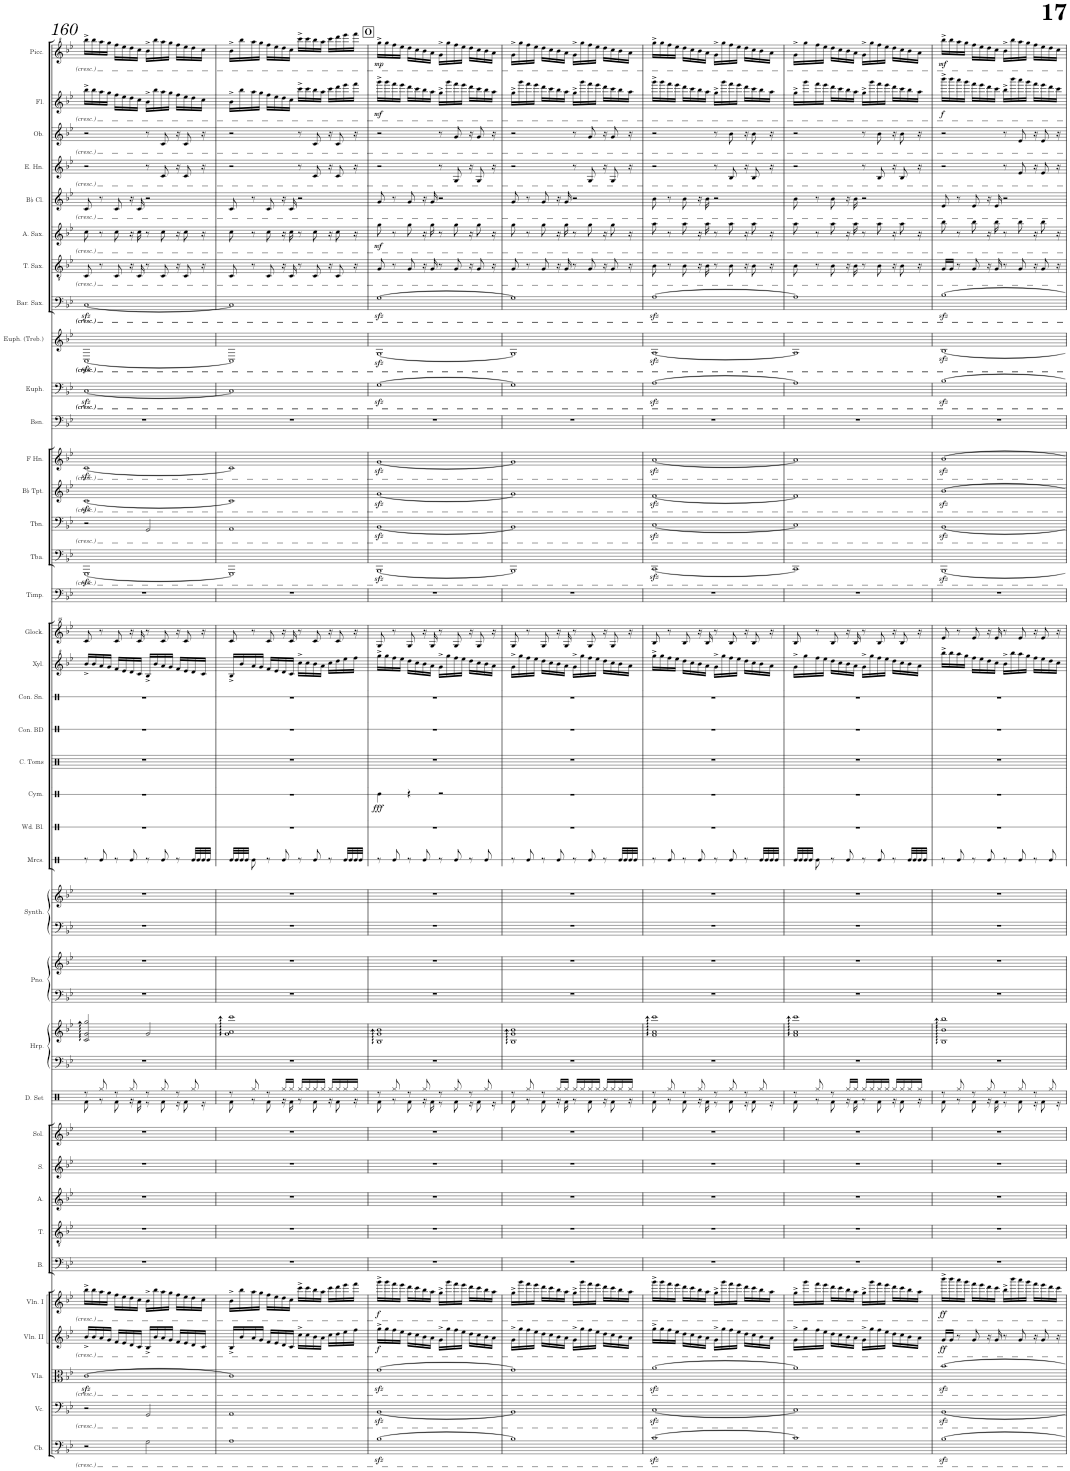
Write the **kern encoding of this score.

**kern	**kern	**kern	**kern	**dynam	**kern	**dynam	**kern	**kern	**kern	**kern	**kern	**kern	**kern	**kern	**kern	**kern	**kern	**kern	**kern	**kern	**kern	**dynam	**kern	**kern	**kern	**kern	**kern	**kern	**kern	**kern	**kern	**kern	**kern	**kern	**kern	**kern	**kern	**kern	**dynam	**kern	**kern	**kern	**kern	**dynam	**kern	**dynam
*part38	*part37	*part36	*part35	*part35	*part34	*part34	*part33	*part32	*part31	*part30	*part29	*part28	*part27	*part27	*part26	*part26	*part25	*part25	*part24	*part23	*part22	*part22	*part21	*part20	*part19	*part18	*part17	*part16	*part15	*part14	*part13	*part12	*part11	*part10	*part9	*part8	*part7	*part6	*part6	*part5	*part4	*part3	*part2	*part2	*part1	*part1
*staff41	*staff40	*staff39	*staff38	*staff38	*staff37	*staff37	*staff36	*staff35	*staff34	*staff33	*staff32	*staff31	*staff30	*staff29	*staff28	*staff27	*staff26	*staff25	*staff24	*staff23	*staff22	*staff22	*staff21	*staff20	*staff19	*staff18	*staff17	*staff16	*staff15	*staff14	*staff13	*staff12	*staff11	*staff10	*staff9	*staff8	*staff7	*staff6	*staff6	*staff5	*staff4	*staff3	*staff2	*staff2	*staff1	*staff1
*I"Contrabass	*I"Violoncello	*I"Viola	*I"Violin II	*	*I"Violin I	*	*I"Bass	*I"Tenor	*I"Alto	*I"Soprano	*I"Solo	*I"Drumset	*I"Harp	*	*I"Piano	*	*I"Bass Synthesizer	*	*I"Maracas	*I"Wood Blocks	*I"Cymbal	*	*I"Concert Toms	*I"Concert Bass Drum	*I"Concert Snare Drum	*I"Xylophone	*I"Glockenspiel	*I"Timpani	*I"Tuba	*I"Trombone	*I"Bb Trumpet	*I"Horn in F	*I"Bassoon	*I"Euphonium	*I"Euphonium (Treble Clef)	*I"Baritone Saxophone	*I"Tenor Saxophone	*I"Alto Saxophone	*	*I"Bb Clarinet	*I"English Horn	*I"Oboe	*I"Flute	*	*I"Piccolo	*
*I'Cb.	*I'Vc.	*I'Vla.	*I'Vln. II	*	*I'Vln. I	*	*I'B.	*I'T.	*I'A.	*I'S.	*I'Sol.	*I'D. Set	*I'Hrp.	*	*I'Pno.	*	*I'Synth.	*	*I'Mrcs.	*I'Wd. Bl.	*I'Cym.	*	*I'C. Toms	*I'Con. BD	*I'Con. Sn.	*I'Xyl.	*I'Glock.	*I'Timp.	*I'Tba.	*I'Tbn.	*I'Bb Tpt.	*	*I'Bsn.	*I'Euph.	*I'Euph. (Treb.)	*I'Bar. Sax.	*I'T. Sax.	*I'A. Sax.	*	*I'Bb Cl.	*I'E. Hn.	*I'Ob.	*I'Fl.	*	*I'Picc.	*
!!LO:PB:g=z
*clefFv4	*clefF4	*clefC3	*clefG2	*	*clefG2	*	*clefF4	*clefGv2	*clefG2	*clefG2	*clefG2	*clefX	*clefF4	*clefG2	*clefF4	*clefG2	*clefF4	*clefG2	*clefX	*clefX	*clefX	*	*clefX	*clefX	*clefX	*clefG^2	*clefG^^2	*clefF4	*clefF4	*clefF4	*clefG2	*clefG2	*clefF4	*clefF4	*clefG2	*clefF4	*clefGv2	*clefG2	*	*clefG2	*clefG2	*clefG2	*clefG2	*	*clefG^2	*
*ITrd7c12	*	*	*	*	*	*	*	*	*	*	*	*	*	*	*	*	*	*	*	*	*	*	*	*	*	*	*	*	*	*	*ITrd1c2	*ITrd4c7	*	*	*	*ITrd12c21	*ITrd8c14	*ITrd5c9	*	*ITrd1c2	*ITrd4c7	*	*	*	*ITrd-7c-12	*
*k[b-e-]	*k[b-e-]	*k[b-e-]	*k[b-e-]	*	*k[b-e-]	*	*k[b-e-]	*k[b-e-]	*k[b-e-]	*k[b-e-]	*k[b-e-]	*k[]	*k[b-e-]	*k[b-e-]	*k[b-e-]	*k[b-e-]	*k[b-e-]	*k[b-e-]	*k[]	*k[]	*k[]	*	*k[]	*k[]	*k[]	*k[b-e-]	*k[b-e-]	*k[b-e-]	*k[b-e-]	*k[b-e-]	*k[b-e-]	*k[b-e-]	*k[b-e-]	*k[b-e-]	*k[b-e-]	*k[b-e-]	*k[b-e-]	*k[b-e-]	*	*k[b-e-]	*k[b-e-]	*k[b-e-]	*k[b-e-]	*	*k[b-e-]	*
*M4/4	*M4/4	*M4/4	*M4/4	*	*M4/4	*	*M4/4	*M4/4	*M4/4	*M4/4	*M4/4	*M4/4	*M4/4	*M4/4	*M4/4	*M4/4	*M4/4	*M4/4	*M4/4	*M4/4	*M4/4	*	*M4/4	*M4/4	*M4/4	*M4/4	*M4/4	*M4/4	*M4/4	*M4/4	*M4/4	*M4/4	*M4/4	*M4/4	*M4/4	*M4/4	*M4/4	*M4/4	*	*M4/4	*M4/4	*M4/4	*M4/4	*	*M4/4	*
=160	=160	=160	=160	=160	=160	=160	=160	=160	=160	=160	=160	=160	=160	=160	=160	=160	=160	=160	=160	=160	=160	=160	=160	=160	=160	=160	=160	=160	=160	=160	=160	=160	=160	=160	=160	=160	=160	=160	=160	=160	=160	=160	=160	=160	=160	=160
*	*	*	*	*	*	*	*	*	*	*	*	*^	*	*	*	*	*	*	*	*	*	*	*	*	*	*	*	*	*	*	*	*	*	*	*	*	*	*	*	*	*	*	*	*	*	*
2r	2r	[1czz<	16b-^/LL	.	16bb-^\LL	.	1r	1r	1r	1r	1r	8r	8Rf\	1r	2c/ 2g/ 2gg/	1r	1r	1r	1r	8r	1r	1r	.	1r	1r	1r	16bb-^/LL	8ccc/	1r	[1GGGzz<	2r	[1czz<	[1czz<	1r	[1Czz<	[1Czz<	[1Czz<	8C/	8cc\	.	8c/	2r	2r	16bb-^\LL	.	16bbb-^\LL	.
.	.	.	16b-/	.	16bb-\	.	.	.	.	.	.	.	.	.	.	.	.	.	.	.	.	.	.	.	.	.	16bb-/	.	.	.	.	.	.	.	.	.	.	.	.	.	.	.	.	16bb-\	.	16bbb-\	.
.	.	.	16a/	.	16aa\	.	.	.	.	.	.	8Rgg/	8r	.	.	.	.	.	.	8Re/	.	.	.	.	.	.	16aa/	8r	.	.	.	.	.	.	.	.	.	8r	8r	.	8r	.	.	16aa\	.	16aaa\	.
.	.	.	16g/JJ	.	16gg\JJ	.	.	.	.	.	.	.	.	.	.	.	.	.	.	.	.	.	.	.	.	.	16gg/JJ	.	.	.	.	.	.	.	.	.	.	.	.	.	.	.	.	16gg\JJ	.	16ggg\JJ	.
.	.	.	16f/LL	.	16ff\LL	.	.	.	.	.	.	8r	8Rf\	.	.	.	.	.	.	8r	.	.	.	.	.	.	16ff/LL	8ccc/	.	.	.	.	.	.	.	.	.	8C/	8cc\	.	8c/	.	.	16ff\LL	.	16fff\LL	.
.	.	.	16e-/	.	16ee-\	.	.	.	.	.	.	.	.	.	.	.	.	.	.	.	.	.	.	.	.	.	16ee-/	.	.	.	.	.	.	.	.	.	.	.	.	.	.	.	.	16ee-\	.	16eee-\	.
.	.	.	16d/	.	16dd\	.	.	.	.	.	.	8Rgg/	16r	.	.	.	.	.	.	8Re/	.	.	.	.	.	.	16dd/	16r	.	.	.	.	.	.	.	.	.	16r	16r	.	16r	.	.	16dd\	.	16ddd\	.
.	.	.	16c/JJ	.	16cc\JJ	.	.	.	.	.	.	.	16Rf\	.	.	.	.	.	.	.	.	.	.	.	.	.	16cc/JJ	16ccc/	.	.	.	.	.	.	.	.	.	16C/	16cc\	.	16c/	.	.	16cc\JJ	.	16ccc\JJ	.
2GG\	2GG/	.	16B-^/LL	.	16b-^\LL	.	.	.	.	.	.	8r	8r	.	2g/	.	.	.	.	8r	.	.	.	.	.	.	16b-^/LL	8r	.	.	2GG/	.	.	.	.	.	.	8r	8r	.	2r	8r	8r	16b-^\LL	.	16bb-^\LL	.
.	.	.	16b-/	.	16bb-\	.	.	.	.	.	.	.	.	.	.	.	.	.	.	.	.	.	.	.	.	.	16bb-/	.	.	.	.	.	.	.	.	.	.	.	.	.	.	.	.	16bb-\	.	16bbb-\	.
.	.	.	16a/	.	16aa\	.	.	.	.	.	.	8Rgg/	8Rf\	.	.	.	.	.	.	8Re/	.	.	.	.	.	.	16aa/	8ccc/	.	.	.	.	.	.	.	.	.	8C/	8cc\	.	.	8c/	8c/	16aa\	.	16aaa\	.
.	.	.	16g/JJ	.	16gg\JJ	.	.	.	.	.	.	.	.	.	.	.	.	.	.	.	.	.	.	.	.	.	16gg/JJ	.	.	.	.	.	.	.	.	.	.	.	.	.	.	.	.	16gg\JJ	.	16ggg\JJ	.
.	.	.	16f/LL	.	16ff\LL	.	.	.	.	.	.	8r	16r	.	.	.	.	.	.	8r	.	.	.	.	.	.	16ff/LL	16r	.	.	.	.	.	.	.	.	.	16r	16r	.	.	16r	16r	16ff\LL	.	16fff\LL	.
.	.	.	16e-/	.	16ee-\	.	.	.	.	.	.	.	8Rf\	.	.	.	.	.	.	.	.	.	.	.	.	.	16ee-/	8ccc/	.	.	.	.	.	.	.	.	.	8C/	8cc\	.	.	8c/	8c/	16ee-\	.	16eee-\	.
.	.	.	16d/	.	16dd\	.	.	.	.	.	.	8Rgg/	.	.	.	.	.	.	.	32Re/LLL	.	.	.	.	.	.	16dd/	.	.	.	.	.	.	.	.	.	.	.	.	.	.	.	.	16dd\	.	16ddd\	.
.	.	.	.	.	.	.	.	.	.	.	.	.	.	.	.	.	.	.	.	32Re/	.	.	.	.	.	.	.	.	.	.	.	.	.	.	.	.	.	.	.	.	.	.	.	.	.	.	.
.	.	.	16c/JJ	.	16cc\JJ	.	.	.	.	.	.	.	16r	.	.	.	.	.	.	32Re/	.	.	.	.	.	.	16cc/JJ	16r	.	.	.	.	.	.	.	.	.	16r	16r	.	.	16r	16r	16cc\JJ	.	16ccc\JJ	.
.	.	.	.	.	.	.	.	.	.	.	.	.	.	.	.	.	.	.	.	32Re/JJJ	.	.	.	.	.	.	.	.	.	.	.	.	.	.	.	.	.	.	.	.	.	.	.	.	.	.	.
=161	=161	=161	=161	=161	=161	=161	=161	=161	=161	=161	=161	=161	=161	=161	=161	=161	=161	=161	=161	=161	=161	=161	=161	=161	=161	=161	=161	=161	=161	=161	=161	=161	=161	=161	=161	=161	=161	=161	=161	=161	=161	=161	=161	=161	=161	=161	=161
1AA	1AA	1c]	16B-^/LL	.	16b-^\LL	.	1r	1r	1r	1r	1r	8r	8Rf\	1r	1g 1a 1ccc	1r	1r	1r	1r	32Re/LLL	1r	1r	.	1r	1r	1r	16b-^/LL	8ccc/	1r	1GGG]	1AA	1c]	1c]	1r	1C]	1C]	1C]	8C/	8cc\	.	8c/	2r	2r	16b-^\LL	.	16bb-^\LL	.
.	.	.	.	.	.	.	.	.	.	.	.	.	.	.	.	.	.	.	.	32Re/	.	.	.	.	.	.	.	.	.	.	.	.	.	.	.	.	.	.	.	.	.	.	.	.	.	.	.
.	.	.	16b-/	.	16bb-\	.	.	.	.	.	.	.	.	.	.	.	.	.	.	32Re/	.	.	.	.	.	.	16bb-/	.	.	.	.	.	.	.	.	.	.	.	.	.	.	.	.	16bb-\	.	16bbb-\	.
.	.	.	.	.	.	.	.	.	.	.	.	.	.	.	.	.	.	.	.	32Re/JJJ	.	.	.	.	.	.	.	.	.	.	.	.	.	.	.	.	.	.	.	.	.	.	.	.	.	.	.
.	.	.	16a/	.	16aa\	.	.	.	.	.	.	8Rgg/	8r	.	.	.	.	.	.	8Re\	.	.	.	.	.	.	16aa/	8r	.	.	.	.	.	.	.	.	.	8r	8r	.	8r	.	.	16aa\	.	16aaa\	.
.	.	.	16g/JJ	.	16gg\JJ	.	.	.	.	.	.	.	.	.	.	.	.	.	.	.	.	.	.	.	.	.	16gg/JJ	.	.	.	.	.	.	.	.	.	.	.	.	.	.	.	.	16gg\JJ	.	16ggg\JJ	.
.	.	.	16f/LL	.	16ff\LL	.	.	.	.	.	.	8r	8Rf\	.	.	.	.	.	.	8r	.	.	.	.	.	.	16ff/LL	8ccc/	.	.	.	.	.	.	.	.	.	8C/	8cc\	.	8c/	.	.	16ff\LL	.	16fff\LL	.
.	.	.	16e-/	.	16ee-\	.	.	.	.	.	.	.	.	.	.	.	.	.	.	.	.	.	.	.	.	.	16ee-/	.	.	.	.	.	.	.	.	.	.	.	.	.	.	.	.	16ee-\	.	16eee-\	.
.	.	.	16d/	.	16dd\	.	.	.	.	.	.	16Rgg/LL	16r	.	.	.	.	.	.	8Re/	.	.	.	.	.	.	16dd/	16r	.	.	.	.	.	.	.	.	.	16r	16r	.	16r	.	.	16dd\	.	16ddd\	.
.	.	.	16c/JJ	.	16cc\JJ	.	.	.	.	.	.	16Rgg/JJ	16Rf\	.	.	.	.	.	.	.	.	.	.	.	.	.	16cc/JJ	16ccc/	.	.	.	.	.	.	.	.	.	16C/	16cc\	.	16c/	.	.	16cc\JJ	.	16ccc\JJ	.
.	.	.	16cc^\LL	.	16ccc^\LL	.	.	.	.	.	.	16Rgg/LL	8r	.	.	.	.	.	.	8r	.	.	.	.	.	.	16ccc^\LL	8r	.	.	.	.	.	.	.	.	.	8r	8r	.	2r	8r	8r	16ccc^\LL	.	16cccc^\LL	.
.	.	.	16cc\	.	16ccc\	.	.	.	.	.	.	16Rgg/	.	.	.	.	.	.	.	.	.	.	.	.	.	.	16ccc\	.	.	.	.	.	.	.	.	.	.	.	.	.	.	.	.	16ccc\	.	16cccc\	.
.	.	.	16b-\	.	16bb-\	.	.	.	.	.	.	16Rgg/	8Rf\	.	.	.	.	.	.	8Re/	.	.	.	.	.	.	16bb-\	8ccc/	.	.	.	.	.	.	.	.	.	8C/	8cc\	.	.	8c/	8c/	16bb-\	.	16bbb-\	.
.	.	.	16a\JJ	.	16aa\JJ	.	.	.	.	.	.	16Rgg/JJ	.	.	.	.	.	.	.	.	.	.	.	.	.	.	16aa\JJ	.	.	.	.	.	.	.	.	.	.	.	.	.	.	.	.	16aa\JJ	.	16aaa\JJ	.
.	.	.	16cc\LL	.	16ccc\LL	.	.	.	.	.	.	16Rgg/LL	16r	.	.	.	.	.	.	8r	.	.	.	.	.	.	16ccc\LL	16r	.	.	.	.	.	.	.	.	.	16r	16r	.	.	16r	16r	16ccc\LL	.	16cccc\LL	.
.	.	.	16dd\	.	16ddd\	.	.	.	.	.	.	16Rgg/	8Rf\	.	.	.	.	.	.	.	.	.	.	.	.	.	16ddd\	8ccc/	.	.	.	.	.	.	.	.	.	8C/	8cc\	.	.	8c/	8c/	16ddd\	.	16dddd\	.
.	.	.	16ee-\	.	16eee-\	.	.	.	.	.	.	16Rgg/	.	.	.	.	.	.	.	32Re/LLL	.	.	.	.	.	.	16eee-\	.	.	.	.	.	.	.	.	.	.	.	.	.	.	.	.	16eee-\	.	16eeee-\	.
.	.	.	.	.	.	.	.	.	.	.	.	.	.	.	.	.	.	.	.	32Re/	.	.	.	.	.	.	.	.	.	.	.	.	.	.	.	.	.	.	.	.	.	.	.	.	.	.	.
.	.	.	16ff\JJ	.	16fff\JJ	.	.	.	.	.	.	16Rgg/JJ	16r	.	.	.	.	.	.	32Re/	.	.	.	.	.	.	16fff\JJ	16r	.	.	.	.	.	.	.	.	.	16r	16r	.	.	16r	16r	16fff\JJ	.	16ffff\JJ	.
.	.	.	.	.	.	.	.	.	.	.	.	.	.	.	.	.	.	.	.	32Re/JJJ	.	.	.	.	.	.	.	.	.	.	.	.	.	.	.	.	.	.	.	.	.	.	.	.	.	.	.
!!LO:REH:place=s1:a:B:cj:fs=14:t=O
=162	=162	=162	=162	=162	=162	=162	=162	=162	=162	=162	=162	=162	=162	=162	=162	=162	=162	=162	=162	=162	=162	=162	=162	=162	=162	=162	=162	=162	=162	=162	=162	=162	=162	=162	=162	=162	=162	=162	=162	=162	=162	=162	=162	=162	=162	=162	=162
!	!	!	!	!LO:DY:b	!	!LO:DY:b	!	!	!	!	!	!	!	!	!	!	!	!	!	!	!	!	!LO:DY:b	!	!	!	!	!	!	!	!	!	!	!	!	!	!	!	!	!LO:DY:b	!	!	!	!	!LO:DY:b	!	!LO:DY:b
[1BB-zz<	[1BB-zz<	[1gzz<	16gg^\LL	f	16ggg^\LL	f	1r	1r	1r	1r	1r	8r	8Rf\	1r	1B- 1g 1b-	1r	1r	1r	1r	8r	1r	4Re\	fff	1r	1r	1r	16ggg^\LL	8gg/	1r	[1BBB-zz<	[1BB-zz<	[1gzz<	[1gzz<	1r	[1Gzz<	[1Gzz<	[1Gzz<	8G/	8gg\	mf	8g/	2r	2r	16ggg^\LL	mf	16ggg^\LL	mp
.	.	.	16gg\	.	16ggg\	.	.	.	.	.	.	.	.	.	.	.	.	.	.	.	.	.	.	.	.	.	16ggg\	.	.	.	.	.	.	.	.	.	.	.	.	.	.	.	.	16ggg\	.	16ggg\	.
.	.	.	16ff\	.	16fff\	.	.	.	.	.	.	8Rgg/	8r	.	.	.	.	.	.	8Re/	.	.	.	.	.	.	16fff\	8r	.	.	.	.	.	.	.	.	.	8r	8r	.	8r	.	.	16fff\	.	16fff\	.
.	.	.	16ee-\JJ	.	16eee-\JJ	.	.	.	.	.	.	.	.	.	.	.	.	.	.	.	.	.	.	.	.	.	16eee-\JJ	.	.	.	.	.	.	.	.	.	.	.	.	.	.	.	.	16eee-\JJ	.	16eee-\JJ	.
.	.	.	16dd\LL	.	16ddd\LL	.	.	.	.	.	.	8r	8Rf\	.	.	.	.	.	.	8r	.	4r	.	.	.	.	16ddd\LL	8gg/	.	.	.	.	.	.	.	.	.	8G/	8gg\	.	8g/	.	.	16ddd\LL	.	16ddd\LL	.
.	.	.	16cc\	.	16ccc\	.	.	.	.	.	.	.	.	.	.	.	.	.	.	.	.	.	.	.	.	.	16ccc\	.	.	.	.	.	.	.	.	.	.	.	.	.	.	.	.	16ccc\	.	16ccc\	.
.	.	.	16b-\	.	16bb-\	.	.	.	.	.	.	8Rgg/	16r	.	.	.	.	.	.	8Re/	.	.	.	.	.	.	16bb-\	16r	.	.	.	.	.	.	.	.	.	16r	16r	.	16r	.	.	16bb-\	.	16bb-\	.
.	.	.	16a\JJ	.	16aa\JJ	.	.	.	.	.	.	.	16Rf\	.	.	.	.	.	.	.	.	.	.	.	.	.	16aa\JJ	16gg/	.	.	.	.	.	.	.	.	.	16G/	16gg\	.	16g/	.	.	16aa\JJ	.	16aa\JJ	.
.	.	.	16g^\LL	.	16gg^\LL	.	.	.	.	.	.	8r	8r	.	.	.	.	.	.	8r	.	2r	.	.	.	.	16gg^\LL	8r	.	.	.	.	.	.	.	.	.	8r	8r	.	2r	8r	8r	16gg^\LL	.	16gg^\LL	.
.	.	.	16gg\	.	16ggg\	.	.	.	.	.	.	.	.	.	.	.	.	.	.	.	.	.	.	.	.	.	16ggg\	.	.	.	.	.	.	.	.	.	.	.	.	.	.	.	.	16ggg\	.	16ggg\	.
.	.	.	16ff\	.	16fff\	.	.	.	.	.	.	8Rgg/	8Rf\	.	.	.	.	.	.	8Re/	.	.	.	.	.	.	16fff\	8gg/	.	.	.	.	.	.	.	.	.	8G/	8gg\	.	.	8G/	8g/	16fff\	.	16fff\	.
.	.	.	16ee-\JJ	.	16eee-\JJ	.	.	.	.	.	.	.	.	.	.	.	.	.	.	.	.	.	.	.	.	.	16eee-\JJ	.	.	.	.	.	.	.	.	.	.	.	.	.	.	.	.	16eee-\JJ	.	16eee-\JJ	.
.	.	.	16dd\LL	.	16ddd\LL	.	.	.	.	.	.	8r	16r	.	.	.	.	.	.	8r	.	.	.	.	.	.	16ddd\LL	16r	.	.	.	.	.	.	.	.	.	16r	16r	.	.	16r	16r	16ddd\LL	.	16ddd\LL	.
.	.	.	16cc\	.	16ccc\	.	.	.	.	.	.	.	8Rf\	.	.	.	.	.	.	.	.	.	.	.	.	.	16ccc\	8gg/	.	.	.	.	.	.	.	.	.	8G/	8gg\	.	.	8G/	8g/	16ccc\	.	16ccc\	.
.	.	.	16b-\	.	16bb-\	.	.	.	.	.	.	8Rgg/	.	.	.	.	.	.	.	8Re/	.	.	.	.	.	.	16bb-\	.	.	.	.	.	.	.	.	.	.	.	.	.	.	.	.	16bb-\	.	16bb-\	.
.	.	.	16a\JJ	.	16aa\JJ	.	.	.	.	.	.	.	16r	.	.	.	.	.	.	.	.	.	.	.	.	.	16aa\JJ	16r	.	.	.	.	.	.	.	.	.	16r	16r	.	.	16r	16r	16aa\JJ	.	16aa\JJ	.
=163	=163	=163	=163	=163	=163	=163	=163	=163	=163	=163	=163	=163	=163	=163	=163	=163	=163	=163	=163	=163	=163	=163	=163	=163	=163	=163	=163	=163	=163	=163	=163	=163	=163	=163	=163	=163	=163	=163	=163	=163	=163	=163	=163	=163	=163	=163	=163
1BB-]	1BB-]	1g]	16g^\LL	.	16gg^\LL	.	1r	1r	1r	1r	1r	8r	8Rf\	1r	1B- 1g 1b-	1r	1r	1r	1r	8r	1r	1r	.	1r	1r	1r	16gg^\LL	8gg/	1r	1BBB-]	1BB-]	1g]	1g]	1r	1G]	1G]	1G]	8G/	8gg\	.	8g/	2r	2r	16gg^\LL	.	16gg^\LL	.
.	.	.	16gg\	.	16ggg\	.	.	.	.	.	.	.	.	.	.	.	.	.	.	.	.	.	.	.	.	.	16ggg\	.	.	.	.	.	.	.	.	.	.	.	.	.	.	.	.	16ggg\	.	16ggg\	.
.	.	.	16ff\	.	16fff\	.	.	.	.	.	.	8Rgg/	8r	.	.	.	.	.	.	8Re/	.	.	.	.	.	.	16fff\	8r	.	.	.	.	.	.	.	.	.	8r	8r	.	8r	.	.	16fff\	.	16fff\	.
.	.	.	16ee-\JJ	.	16eee-\JJ	.	.	.	.	.	.	.	.	.	.	.	.	.	.	.	.	.	.	.	.	.	16eee-\JJ	.	.	.	.	.	.	.	.	.	.	.	.	.	.	.	.	16eee-\JJ	.	16eee-\JJ	.
.	.	.	16dd\LL	.	16ddd\LL	.	.	.	.	.	.	8r	8Rf\	.	.	.	.	.	.	8r	.	.	.	.	.	.	16ddd\LL	8gg/	.	.	.	.	.	.	.	.	.	8G/	8gg\	.	8g/	.	.	16ddd\LL	.	16ddd\LL	.
.	.	.	16cc\	.	16ccc\	.	.	.	.	.	.	.	.	.	.	.	.	.	.	.	.	.	.	.	.	.	16ccc\	.	.	.	.	.	.	.	.	.	.	.	.	.	.	.	.	16ccc\	.	16ccc\	.
.	.	.	16b-\	.	16bb-\	.	.	.	.	.	.	16Rgg/LL	16r	.	.	.	.	.	.	8Re/	.	.	.	.	.	.	16bb-\	16r	.	.	.	.	.	.	.	.	.	16r	16r	.	16r	.	.	16bb-\	.	16bb-\	.
.	.	.	16a\JJ	.	16aa\JJ	.	.	.	.	.	.	16Rgg/JJ	16Rf\	.	.	.	.	.	.	.	.	.	.	.	.	.	16aa\JJ	16gg/	.	.	.	.	.	.	.	.	.	16G/	16gg\	.	16g/	.	.	16aa\JJ	.	16aa\JJ	.
.	.	.	16g^\LL	.	16gg^\LL	.	.	.	.	.	.	16Rgg/LL	8r	.	.	.	.	.	.	8r	.	.	.	.	.	.	16gg^\LL	8r	.	.	.	.	.	.	.	.	.	8r	8r	.	2r	8r	8r	16gg^\LL	.	16gg^\LL	.
.	.	.	16gg\	.	16ggg\	.	.	.	.	.	.	16Rgg/	.	.	.	.	.	.	.	.	.	.	.	.	.	.	16ggg\	.	.	.	.	.	.	.	.	.	.	.	.	.	.	.	.	16ggg\	.	16ggg\	.
.	.	.	16ff\	.	16fff\	.	.	.	.	.	.	16Rgg/	8Rf\	.	.	.	.	.	.	8Re/	.	.	.	.	.	.	16fff\	8gg/	.	.	.	.	.	.	.	.	.	8G/	8gg\	.	.	8G/	8g/	16fff\	.	16fff\	.
.	.	.	16ee-\JJ	.	16eee-\JJ	.	.	.	.	.	.	16Rgg/JJ	.	.	.	.	.	.	.	.	.	.	.	.	.	.	16eee-\JJ	.	.	.	.	.	.	.	.	.	.	.	.	.	.	.	.	16eee-\JJ	.	16eee-\JJ	.
.	.	.	16dd\LL	.	16ddd\LL	.	.	.	.	.	.	16Rgg/LL	16r	.	.	.	.	.	.	8r	.	.	.	.	.	.	16ddd\LL	16r	.	.	.	.	.	.	.	.	.	16r	16r	.	.	16r	16r	16ddd\LL	.	16ddd\LL	.
.	.	.	16cc\	.	16ccc\	.	.	.	.	.	.	16Rgg/	8Rf\	.	.	.	.	.	.	.	.	.	.	.	.	.	16ccc\	8gg/	.	.	.	.	.	.	.	.	.	8G/	8gg\	.	.	8G/	8g/	16ccc\	.	16ccc\	.
.	.	.	16b-\	.	16bb-\	.	.	.	.	.	.	16Rgg/	.	.	.	.	.	.	.	32Re/LLL	.	.	.	.	.	.	16bb-\	.	.	.	.	.	.	.	.	.	.	.	.	.	.	.	.	16bb-\	.	16bb-\	.
.	.	.	.	.	.	.	.	.	.	.	.	.	.	.	.	.	.	.	.	32Re/	.	.	.	.	.	.	.	.	.	.	.	.	.	.	.	.	.	.	.	.	.	.	.	.	.	.	.
.	.	.	16a\JJ	.	16aa\JJ	.	.	.	.	.	.	16Rgg/JJ	16r	.	.	.	.	.	.	32Re/	.	.	.	.	.	.	16aa\JJ	16r	.	.	.	.	.	.	.	.	.	16r	16r	.	.	16r	16r	16aa\JJ	.	16aa\JJ	.
.	.	.	.	.	.	.	.	.	.	.	.	.	.	.	.	.	.	.	.	32Re/JJJ	.	.	.	.	.	.	.	.	.	.	.	.	.	.	.	.	.	.	.	.	.	.	.	.	.	.	.
=164	=164	=164	=164	=164	=164	=164	=164	=164	=164	=164	=164	=164	=164	=164	=164	=164	=164	=164	=164	=164	=164	=164	=164	=164	=164	=164	=164	=164	=164	=164	=164	=164	=164	=164	=164	=164	=164	=164	=164	=164	=164	=164	=164	=164	=164	=164	=164
[1Czz<	[1Czz<	[1azz<	16gg^\LL	.	16ggg^\LL	.	1r	1r	1r	1r	1r	8r	8Rf\	1r	1f 1a 1ccc	1r	1r	1r	1r	8r	1r	1r	.	1r	1r	1r	16ggg^\LL	8bb-/	1r	[1CCzz<	[1Czz<	[1fzz<	[1azz<	1r	[1Azz<	[1Azz<	[1Azz<	8B-\	8aa\	.	8b-\	2r	2r	16ggg^\LL	.	16ggg^\LL	.
.	.	.	16gg\	.	16ggg\	.	.	.	.	.	.	.	.	.	.	.	.	.	.	.	.	.	.	.	.	.	16ggg\	.	.	.	.	.	.	.	.	.	.	.	.	.	.	.	.	16ggg\	.	16ggg\	.
.	.	.	16ff\	.	16fff\	.	.	.	.	.	.	8Rgg/	8r	.	.	.	.	.	.	8Re/	.	.	.	.	.	.	16fff\	8r	.	.	.	.	.	.	.	.	.	8r	8r	.	8r	.	.	16fff\	.	16fff\	.
.	.	.	16ee-\JJ	.	16eee-\JJ	.	.	.	.	.	.	.	.	.	.	.	.	.	.	.	.	.	.	.	.	.	16eee-\JJ	.	.	.	.	.	.	.	.	.	.	.	.	.	.	.	.	16eee-\JJ	.	16eee-\JJ	.
.	.	.	16dd\LL	.	16ddd\LL	.	.	.	.	.	.	8r	8Rf\	.	.	.	.	.	.	8r	.	.	.	.	.	.	16ddd\LL	8bb-/	.	.	.	.	.	.	.	.	.	8B-\	8aa\	.	8b-\	.	.	16ddd\LL	.	16ddd\LL	.
.	.	.	16cc\	.	16ccc\	.	.	.	.	.	.	.	.	.	.	.	.	.	.	.	.	.	.	.	.	.	16ccc\	.	.	.	.	.	.	.	.	.	.	.	.	.	.	.	.	16ccc\	.	16ccc\	.
.	.	.	16b-\	.	16bb-\	.	.	.	.	.	.	8Rgg/	16r	.	.	.	.	.	.	8Re/	.	.	.	.	.	.	16bb-\	16r	.	.	.	.	.	.	.	.	.	16r	16r	.	16r	.	.	16bb-\	.	16bb-\	.
.	.	.	16a\JJ	.	16aa\JJ	.	.	.	.	.	.	.	16Rf\	.	.	.	.	.	.	.	.	.	.	.	.	.	16aa\JJ	16bb-/	.	.	.	.	.	.	.	.	.	16B-\	16aa\	.	16b-\	.	.	16aa\JJ	.	16aa\JJ	.
.	.	.	16g^\LL	.	16gg^\LL	.	.	.	.	.	.	8r	8r	.	.	.	.	.	.	8r	.	.	.	.	.	.	16gg^\LL	8r	.	.	.	.	.	.	.	.	.	8r	8r	.	2r	8r	8r	16gg^\LL	.	16gg^\LL	.
.	.	.	16gg\	.	16ggg\	.	.	.	.	.	.	.	.	.	.	.	.	.	.	.	.	.	.	.	.	.	16ggg\	.	.	.	.	.	.	.	.	.	.	.	.	.	.	.	.	16ggg\	.	16ggg\	.
.	.	.	16ff\	.	16fff\	.	.	.	.	.	.	8Rgg/	8Rf\	.	.	.	.	.	.	8Re/	.	.	.	.	.	.	16fff\	8bb-/	.	.	.	.	.	.	.	.	.	8B-\	8aa\	.	.	8B-/	8b-\	16fff\	.	16fff\	.
.	.	.	16ee-\JJ	.	16eee-\JJ	.	.	.	.	.	.	.	.	.	.	.	.	.	.	.	.	.	.	.	.	.	16eee-\JJ	.	.	.	.	.	.	.	.	.	.	.	.	.	.	.	.	16eee-\JJ	.	16eee-\JJ	.
.	.	.	16dd\LL	.	16ddd\LL	.	.	.	.	.	.	8r	16r	.	.	.	.	.	.	8r	.	.	.	.	.	.	16ddd\LL	16r	.	.	.	.	.	.	.	.	.	16r	16r	.	.	16r	16r	16ddd\LL	.	16ddd\LL	.
.	.	.	16cc\	.	16ccc\	.	.	.	.	.	.	.	8Rf\	.	.	.	.	.	.	.	.	.	.	.	.	.	16ccc\	8bb-/	.	.	.	.	.	.	.	.	.	8B-\	8aa\	.	.	8B-/	8b-\	16ccc\	.	16ccc\	.
.	.	.	16b-\	.	16bb-\	.	.	.	.	.	.	8Rgg/	.	.	.	.	.	.	.	32Re/LLL	.	.	.	.	.	.	16bb-\	.	.	.	.	.	.	.	.	.	.	.	.	.	.	.	.	16bb-\	.	16bb-\	.
.	.	.	.	.	.	.	.	.	.	.	.	.	.	.	.	.	.	.	.	32Re/	.	.	.	.	.	.	.	.	.	.	.	.	.	.	.	.	.	.	.	.	.	.	.	.	.	.	.
.	.	.	16a\JJ	.	16aa\JJ	.	.	.	.	.	.	.	16r	.	.	.	.	.	.	32Re/	.	.	.	.	.	.	16aa\JJ	16r	.	.	.	.	.	.	.	.	.	16r	16r	.	.	16r	16r	16aa\JJ	.	16aa\JJ	.
.	.	.	.	.	.	.	.	.	.	.	.	.	.	.	.	.	.	.	.	32Re/JJJ	.	.	.	.	.	.	.	.	.	.	.	.	.	.	.	.	.	.	.	.	.	.	.	.	.	.	.
=165	=165	=165	=165	=165	=165	=165	=165	=165	=165	=165	=165	=165	=165	=165	=165	=165	=165	=165	=165	=165	=165	=165	=165	=165	=165	=165	=165	=165	=165	=165	=165	=165	=165	=165	=165	=165	=165	=165	=165	=165	=165	=165	=165	=165	=165	=165	=165
1C]	1C]	1a]	16g^\LL	.	16gg^\LL	.	1r	1r	1r	1r	1r	8r	8Rf\	1r	1f 1a 1ccc	1r	1r	1r	1r	32Re/LLL	1r	1r	.	1r	1r	1r	16gg^\LL	8bb-/	1r	1CC]	1C]	1f]	1a]	1r	1A]	1A]	1A]	8B-\	8aa\	.	8b-\	2r	2r	16gg^\LL	.	16gg^\LL	.
.	.	.	.	.	.	.	.	.	.	.	.	.	.	.	.	.	.	.	.	32Re/	.	.	.	.	.	.	.	.	.	.	.	.	.	.	.	.	.	.	.	.	.	.	.	.	.	.	.
.	.	.	16gg\	.	16ggg\	.	.	.	.	.	.	.	.	.	.	.	.	.	.	32Re/	.	.	.	.	.	.	16ggg\	.	.	.	.	.	.	.	.	.	.	.	.	.	.	.	.	16ggg\	.	16ggg\	.
.	.	.	.	.	.	.	.	.	.	.	.	.	.	.	.	.	.	.	.	32Re/JJJ	.	.	.	.	.	.	.	.	.	.	.	.	.	.	.	.	.	.	.	.	.	.	.	.	.	.	.
.	.	.	16ff\	.	16fff\	.	.	.	.	.	.	8Rgg/	8r	.	.	.	.	.	.	8Re\	.	.	.	.	.	.	16fff\	8r	.	.	.	.	.	.	.	.	.	8r	8r	.	8r	.	.	16fff\	.	16fff\	.
.	.	.	16ee-\JJ	.	16eee-\JJ	.	.	.	.	.	.	.	.	.	.	.	.	.	.	.	.	.	.	.	.	.	16eee-\JJ	.	.	.	.	.	.	.	.	.	.	.	.	.	.	.	.	16eee-\JJ	.	16eee-\JJ	.
.	.	.	16dd\LL	.	16ddd\LL	.	.	.	.	.	.	8r	8Rf\	.	.	.	.	.	.	8r	.	.	.	.	.	.	16ddd\LL	8bb-/	.	.	.	.	.	.	.	.	.	8B-\	8aa\	.	8b-\	.	.	16ddd\LL	.	16ddd\LL	.
.	.	.	16cc\	.	16ccc\	.	.	.	.	.	.	.	.	.	.	.	.	.	.	.	.	.	.	.	.	.	16ccc\	.	.	.	.	.	.	.	.	.	.	.	.	.	.	.	.	16ccc\	.	16ccc\	.
.	.	.	16b-\	.	16bb-\	.	.	.	.	.	.	16Rgg/LL	16r	.	.	.	.	.	.	8Re/	.	.	.	.	.	.	16bb-\	16r	.	.	.	.	.	.	.	.	.	16r	16r	.	16r	.	.	16bb-\	.	16bb-\	.
.	.	.	16a\JJ	.	16aa\JJ	.	.	.	.	.	.	16Rgg/JJ	16Rf\	.	.	.	.	.	.	.	.	.	.	.	.	.	16aa\JJ	16bb-/	.	.	.	.	.	.	.	.	.	16B-\	16aa\	.	16b-\	.	.	16aa\JJ	.	16aa\JJ	.
.	.	.	16g^\LL	.	16gg^\LL	.	.	.	.	.	.	16Rgg/LL	8r	.	.	.	.	.	.	8r	.	.	.	.	.	.	16gg^\LL	8r	.	.	.	.	.	.	.	.	.	8r	8r	.	2r	8r	8r	16gg^\LL	.	16gg^\LL	.
.	.	.	16gg\	.	16ggg\	.	.	.	.	.	.	16Rgg/	.	.	.	.	.	.	.	.	.	.	.	.	.	.	16ggg\	.	.	.	.	.	.	.	.	.	.	.	.	.	.	.	.	16ggg\	.	16ggg\	.
.	.	.	16ff\	.	16fff\	.	.	.	.	.	.	16Rgg/	8Rf\	.	.	.	.	.	.	8Re/	.	.	.	.	.	.	16fff\	8bb-/	.	.	.	.	.	.	.	.	.	8B-\	8aa\	.	.	8B-/	8b-\	16fff\	.	16fff\	.
.	.	.	16ee-\JJ	.	16eee-\JJ	.	.	.	.	.	.	16Rgg/JJ	.	.	.	.	.	.	.	.	.	.	.	.	.	.	16eee-\JJ	.	.	.	.	.	.	.	.	.	.	.	.	.	.	.	.	16eee-\JJ	.	16eee-\JJ	.
.	.	.	16dd\LL	.	16ddd\LL	.	.	.	.	.	.	16Rgg/LL	16r	.	.	.	.	.	.	8r	.	.	.	.	.	.	16ddd\LL	16r	.	.	.	.	.	.	.	.	.	16r	16r	.	.	16r	16r	16ddd\LL	.	16ddd\LL	.
.	.	.	16cc\	.	16ccc\	.	.	.	.	.	.	16Rgg/	8Rf\	.	.	.	.	.	.	.	.	.	.	.	.	.	16ccc\	8bb-/	.	.	.	.	.	.	.	.	.	8B-\	8aa\	.	.	8B-/	8b-\	16ccc\	.	16ccc\	.
.	.	.	16b-\	.	16bb-\	.	.	.	.	.	.	16Rgg/	.	.	.	.	.	.	.	32Re/LLL	.	.	.	.	.	.	16bb-\	.	.	.	.	.	.	.	.	.	.	.	.	.	.	.	.	16bb-\	.	16bb-\	.
.	.	.	.	.	.	.	.	.	.	.	.	.	.	.	.	.	.	.	.	32Re/	.	.	.	.	.	.	.	.	.	.	.	.	.	.	.	.	.	.	.	.	.	.	.	.	.	.	.
.	.	.	16a\JJ	.	16aa\JJ	.	.	.	.	.	.	16Rgg/JJ	16r	.	.	.	.	.	.	32Re/	.	.	.	.	.	.	16aa\JJ	16r	.	.	.	.	.	.	.	.	.	16r	16r	.	.	16r	16r	16aa\JJ	.	16aa\JJ	.
.	.	.	.	.	.	.	.	.	.	.	.	.	.	.	.	.	.	.	.	32Re/JJJ	.	.	.	.	.	.	.	.	.	.	.	.	.	.	.	.	.	.	.	.	.	.	.	.	.	.	.
=166	=166	=166	=166	=166	=166	=166	=166	=166	=166	=166	=166	=166	=166	=166	=166	=166	=166	=166	=166	=166	=166	=166	=166	=166	=166	=166	=166	=166	=166	=166	=166	=166	=166	=166	=166	=166	=166	=166	=166	=166	=166	=166	=166	=166	=166	=166	=166
!	!	!	!	!LO:DY:b	!	!LO:DY:b	!	!	!	!	!	!	!	!	!	!	!	!	!	!	!	!	!	!	!	!	!	!	!	!	!	!	!	!	!	!	!	!	!	!	!	!	!	!	!LO:DY:b	!	!LO:DY:b
[1BB-zz<	[1BB-zz<	[1b-zz<	16g/LL	ff	16bbb-^\LL	ff	1r	1r	1r	1r	1r	8r	8Rf\	1r	1B- 1b- 1bb-	1r	1r	1r	1r	8r	1r	1r	.	1r	1r	1r	16bbb-^\LL	8eee-/	1r	[1BBB-zz<	[1BB-zz<	[1b-zz<	[1b-zz<	1r	[1B-zz<	[1B-zz<	[1B-zz<	16G/LL	8bb-\	.	8e-/	2r	2r	16bbb-^\LL	f	16bbb-^\LL	mf
.	.	.	16g/JJ	.	16bbb-\	.	.	.	.	.	.	.	.	.	.	.	.	.	.	.	.	.	.	.	.	.	16bbb-\	.	.	.	.	.	.	.	.	.	.	16G/JJ	.	.	.	.	.	16bbb-\	.	16bbb-\	.
.	.	.	8r	.	16aaa\	.	.	.	.	.	.	8Rgg/	8r	.	.	.	.	.	.	8Re/	.	.	.	.	.	.	16aaa\	8r	.	.	.	.	.	.	.	.	.	8r	8r	.	8r	.	.	16aaa\	.	16aaa\	.
.	.	.	.	.	16ggg\JJ	.	.	.	.	.	.	.	.	.	.	.	.	.	.	.	.	.	.	.	.	.	16ggg\JJ	.	.	.	.	.	.	.	.	.	.	.	.	.	.	.	.	16ggg\JJ	.	16ggg\JJ	.
.	.	.	8g/	.	16fff\LL	.	.	.	.	.	.	8r	8Rf\	.	.	.	.	.	.	8r	.	.	.	.	.	.	16fff\LL	8eee-/	.	.	.	.	.	.	.	.	.	8G/	8bb-\	.	8e-/	.	.	16fff\LL	.	16fff\LL	.
.	.	.	.	.	16eee-\	.	.	.	.	.	.	.	.	.	.	.	.	.	.	.	.	.	.	.	.	.	16eee-\	.	.	.	.	.	.	.	.	.	.	.	.	.	.	.	.	16eee-\	.	16eee-\	.
.	.	.	16r	.	16ddd\	.	.	.	.	.	.	8Rgg/	16r	.	.	.	.	.	.	8Re/	.	.	.	.	.	.	16ddd\	16r	.	.	.	.	.	.	.	.	.	16r	16r	.	16r	.	.	16ddd\	.	16ddd\	.
.	.	.	16g/	.	16ccc\JJ	.	.	.	.	.	.	.	16Rf\	.	.	.	.	.	.	.	.	.	.	.	.	.	16ccc\JJ	16eee-/	.	.	.	.	.	.	.	.	.	16G/	16bb-\	.	16e-/	.	.	16ccc\JJ	.	16ccc\JJ	.
.	.	.	8r	.	16bb-^\LL	.	.	.	.	.	.	8r	8r	.	.	.	.	.	.	8r	.	.	.	.	.	.	16bb-^\LL	8r	.	.	.	.	.	.	.	.	.	8r	8r	.	2r	8r	8r	16bb-^\LL	.	16bb-^\LL	.
.	.	.	.	.	16bbb-\	.	.	.	.	.	.	.	.	.	.	.	.	.	.	.	.	.	.	.	.	.	16bbb-\	.	.	.	.	.	.	.	.	.	.	.	.	.	.	.	.	16bbb-\	.	16bbb-\	.
.	.	.	8g/	.	16aaa\	.	.	.	.	.	.	8Rgg/	8Rf\	.	.	.	.	.	.	8Re/	.	.	.	.	.	.	16aaa\	8eee-/	.	.	.	.	.	.	.	.	.	8G/	8bb-\	.	.	8e-/	8e-/	16aaa\	.	16aaa\	.
.	.	.	.	.	16ggg\JJ	.	.	.	.	.	.	.	.	.	.	.	.	.	.	.	.	.	.	.	.	.	16ggg\JJ	.	.	.	.	.	.	.	.	.	.	.	.	.	.	.	.	16ggg\JJ	.	16ggg\JJ	.
.	.	.	16r	.	16fff\LL	.	.	.	.	.	.	8r	16r	.	.	.	.	.	.	8r	.	.	.	.	.	.	16fff\LL	16r	.	.	.	.	.	.	.	.	.	16r	16r	.	.	16r	16r	16fff\LL	.	16fff\LL	.
.	.	.	8g/	.	16eee-\	.	.	.	.	.	.	.	8Rf\	.	.	.	.	.	.	.	.	.	.	.	.	.	16eee-\	8eee-/	.	.	.	.	.	.	.	.	.	8G/	8bb-\	.	.	8e-/	8e-/	16eee-\	.	16eee-\	.
.	.	.	.	.	16ddd\	.	.	.	.	.	.	8Rgg/	.	.	.	.	.	.	.	8Re/	.	.	.	.	.	.	16ddd\	.	.	.	.	.	.	.	.	.	.	.	.	.	.	.	.	16ddd\	.	16ddd\	.
.	.	.	16r	.	16ccc\JJ	.	.	.	.	.	.	.	16r	.	.	.	.	.	.	.	.	.	.	.	.	.	16ccc\JJ	16r	.	.	.	.	.	.	.	.	.	16r	16r	.	.	16r	16r	16ccc\JJ	.	16ccc\JJ	.
*	*	*	*	*	*	*	*	*	*	*	*	*v	*v	*	*	*	*	*	*	*	*	*	*	*	*	*	*	*	*	*	*	*	*	*	*	*	*	*	*	*	*	*	*	*	*	*	*
=	=	=	=	=	=	=	=	=	=	=	=	=	=	=	=	=	=	=	=	=	=	=	=	=	=	=	=	=	=	=	=	=	=	=	=	=	=	=	=	=	=	=	=	=	=	=
*-	*-	*-	*-	*-	*-	*-	*-	*-	*-	*-	*-	*-	*-	*-	*-	*-	*-	*-	*-	*-	*-	*-	*-	*-	*-	*-	*-	*-	*-	*-	*-	*-	*-	*-	*-	*-	*-	*-	*-	*-	*-	*-	*-	*-	*-	*-
